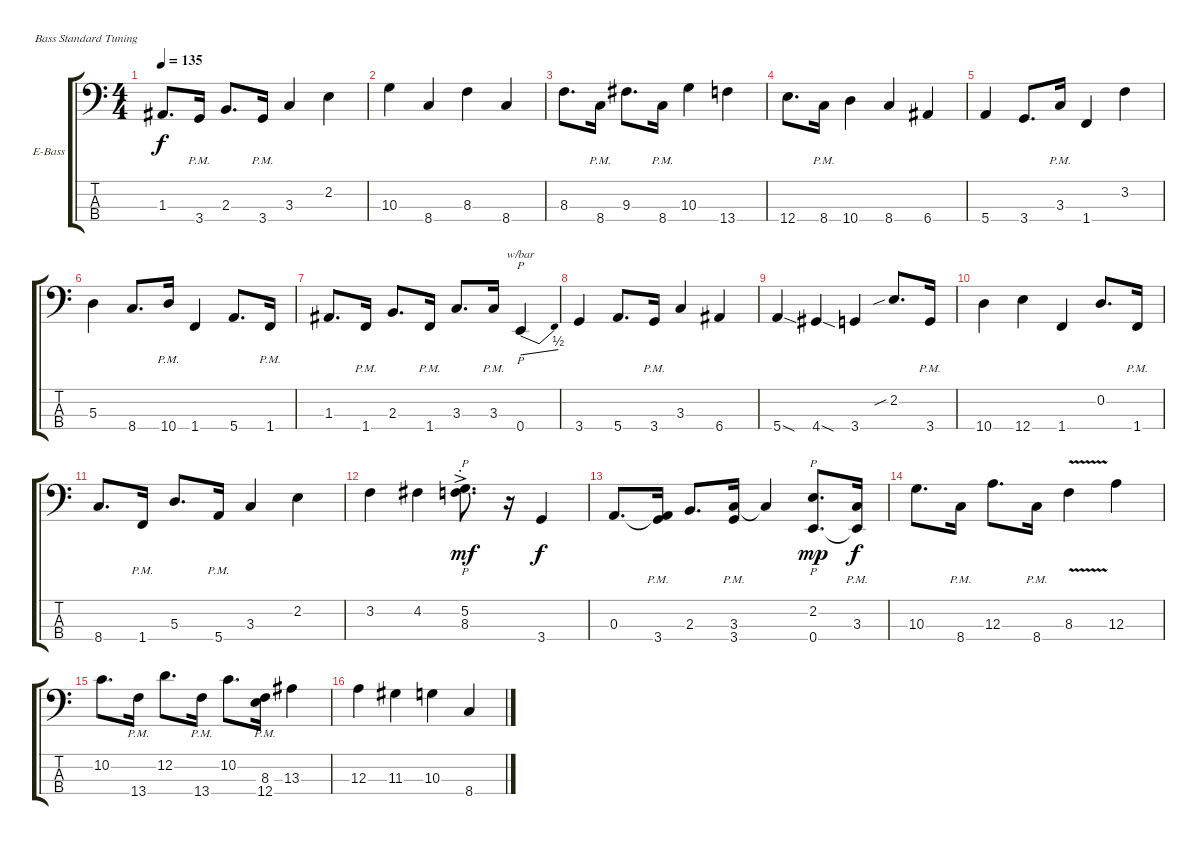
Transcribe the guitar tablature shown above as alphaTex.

\bracketExtendMode groupsimilarinstruments
\firstSystemTrackNameOrientation horizontal
\otherSystemsTrackNameOrientation horizontal
\track ("Bass" "E-Bass") {instrument electricbassfinger}
\staff {score tabs}
\tuning (G2 D2 A1 E1)
\ts (4 4)
\tempo 135
\clef f4
\ks c
1.3.8{d dy f} 3.4{pm}.16 2.3.8{d} 3.4{pm}.16 3.3.4 2.2.4 |
10.3.4 8.4.4 8.3.4 8.4.4 |
8.3.8{d} 8.4{pm}.16 9.3.8{d} 8.4{pm}.16 10.3.4 13.4.4 |
12.4.8{d} 8.4{pm}.16 10.4.4 8.4.4 6.4.4 |
5.4.4 3.4.8{d} 3.3{pm}.16 1.4.4 3.2.4 |
5.3.4 8.4.8{d} 10.4{pm}.16 1.4.4 5.4.8{d} 1.4{pm}.16 |
1.3.8{d} 1.4{pm}.16 2.3.8{d} 1.4{pm}.16 3.3.8{d} 3.3{pm}.16 0.4.4{p tbe (dive default 0 0 59.4 2)} |
3.4.4 5.4.8{d} 3.4{pm}.16 3.3.4 6.4.4 |
5.4{sod}.4 4.4{sod}.4 3.4.4 2.2{sib}.8{d} 3.4{pm}.16 |
10.4.4 12.4.4 1.4.4 0.2.8{d} 1.4{pm}.16 |
8.4.8{d} 1.4{pm}.16 5.3.8{d} 5.4{pm}.16 3.3.4 2.2.4 |
3.2.4 4.2.4 (5.2{ac} 8.3{st}).8{p d dy mf} r.16 3.4.4{dy f} |
0.3.8{d} (0.3{t} 3.4{pm}).16 2.3.8{d} (3.3 3.4{pm}).16 3.3{t}.4 (2.2 0.4).8{p d dy mp} (3.3{pm} 0.4{t}).16{dy f} |
10.3.8{d} 8.4{pm}.16 12.3.8{d} 8.4{pm}.16 8.3{v}.4 12.3.4 |
10.2.8{d} 13.4{pm}.16 12.2.8{d} 13.4{pm}.16 10.2.8{d} (12.4{pm} 8.3).16 13.3.4 |
12.3.4 11.3.4 10.3.4 8.4.4
